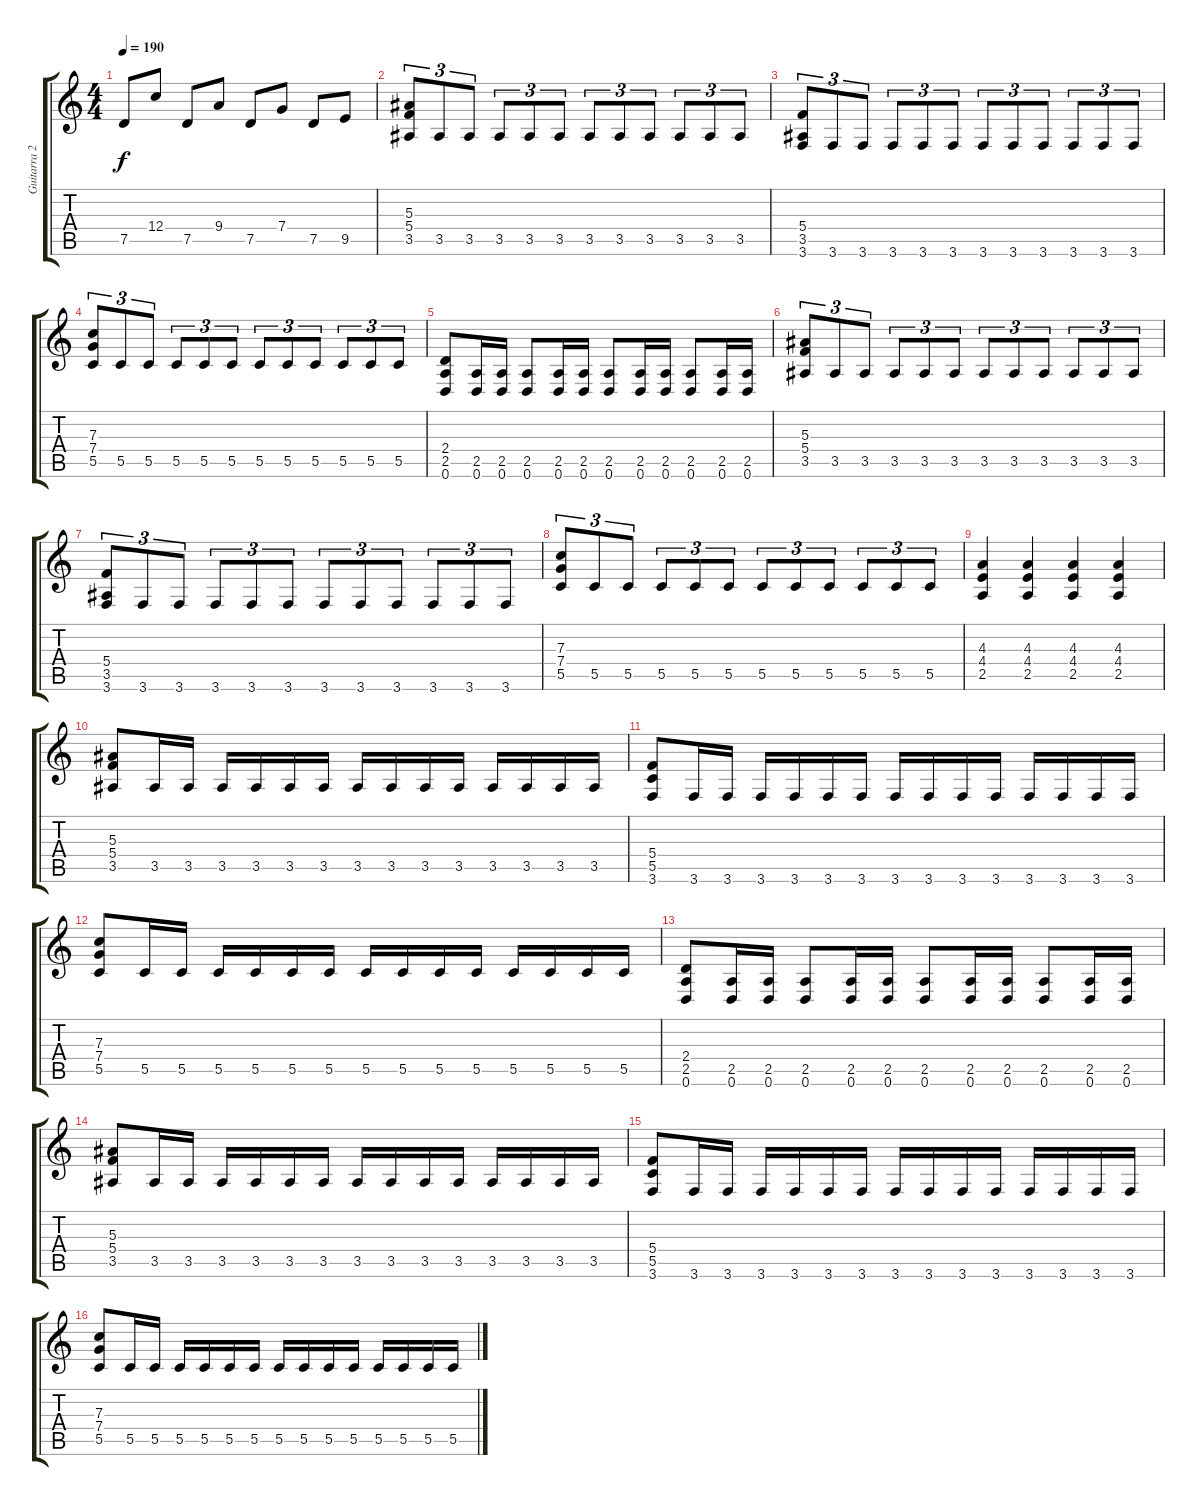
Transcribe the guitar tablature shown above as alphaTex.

\track ("Guitarra 2" "Guitarra 2") {instrument distortionguitar}
\staff {score tabs}
\tuning (D4 A3 F3 C3 G2 D2) {hide}
\ts (4 4)
\tempo 190
\clef g2
\ks c
7.5.8{dy f} 12.4.8 7.5.8 9.4.8 7.5.8 7.4.8 7.5.8 9.5.8 |
(5.3 5.4 3.5).8{tu (3 2)} 3.5.8{tu (3 2)} 3.5.8{tu (3 2)} 3.5.8{tu (3 2)} 3.5.8{tu (3 2)} 3.5.8{tu (3 2)} 3.5.8{tu (3 2)} 3.5.8{tu (3 2)} 3.5.8{tu (3 2)} 3.5.8{tu (3 2)} 3.5.8{tu (3 2)} 3.5.8{tu (3 2)} |
(5.4 3.5 3.6).8{tu (3 2)} 3.6.8{tu (3 2)} 3.6.8{tu (3 2)} 3.6.8{tu (3 2)} 3.6.8{tu (3 2)} 3.6.8{tu (3 2)} 3.6.8{tu (3 2)} 3.6.8{tu (3 2)} 3.6.8{tu (3 2)} 3.6.8{tu (3 2)} 3.6.8{tu (3 2)} 3.6.8{tu (3 2)} |
(7.3 7.4 5.5).8{tu (3 2)} 5.5.8{tu (3 2)} 5.5.8{tu (3 2)} 5.5.8{tu (3 2)} 5.5.8{tu (3 2)} 5.5.8{tu (3 2)} 5.5.8{tu (3 2)} 5.5.8{tu (3 2)} 5.5.8{tu (3 2)} 5.5.8{tu (3 2)} 5.5.8{tu (3 2)} 5.5.8{tu (3 2)} |
(2.4 2.5 0.6).8 (2.5 0.6).16 (2.5 0.6).16 (2.5 0.6).8 (2.5 0.6).16 (2.5 0.6).16 (2.5 0.6).8 (2.5 0.6).16 (2.5 0.6).16 (2.5 0.6).8 (2.5 0.6).16 (2.5 0.6).16 |
(5.3 5.4 3.5).8{tu (3 2)} 3.5.8{tu (3 2)} 3.5.8{tu (3 2)} 3.5.8{tu (3 2)} 3.5.8{tu (3 2)} 3.5.8{tu (3 2)} 3.5.8{tu (3 2)} 3.5.8{tu (3 2)} 3.5.8{tu (3 2)} 3.5.8{tu (3 2)} 3.5.8{tu (3 2)} 3.5.8{tu (3 2)} |
(5.4 3.5 3.6).8{tu (3 2)} 3.6.8{tu (3 2)} 3.6.8{tu (3 2)} 3.6.8{tu (3 2)} 3.6.8{tu (3 2)} 3.6.8{tu (3 2)} 3.6.8{tu (3 2)} 3.6.8{tu (3 2)} 3.6.8{tu (3 2)} 3.6.8{tu (3 2)} 3.6.8{tu (3 2)} 3.6.8{tu (3 2)} |
(7.3 7.4 5.5).8{tu (3 2)} 5.5.8{tu (3 2)} 5.5.8{tu (3 2)} 5.5.8{tu (3 2)} 5.5.8{tu (3 2)} 5.5.8{tu (3 2)} 5.5.8{tu (3 2)} 5.5.8{tu (3 2)} 5.5.8{tu (3 2)} 5.5.8{tu (3 2)} 5.5.8{tu (3 2)} 5.5.8{tu (3 2)} |
(4.3 4.4 2.5).4 (4.3 4.4 2.5).4 (4.3 4.4 2.5).4 (4.3 4.4 2.5).4 |
(5.3 5.4 3.5).8 3.5.16 3.5.16 3.5.16 3.5.16 3.5.16 3.5.16 3.5.16 3.5.16 3.5.16 3.5.16 3.5.16 3.5.16 3.5.16 3.5.16 |
(5.4 5.5 3.6).8 3.6.16 3.6.16 3.6.16 3.6.16 3.6.16 3.6.16 3.6.16 3.6.16 3.6.16 3.6.16 3.6.16 3.6.16 3.6.16 3.6.16 |
(7.3 7.4 5.5).8 5.5.16 5.5.16 5.5.16 5.5.16 5.5.16 5.5.16 5.5.16 5.5.16 5.5.16 5.5.16 5.5.16 5.5.16 5.5.16 5.5.16 |
(2.4 2.5 0.6).8 (2.5 0.6).16 (2.5 0.6).16 (2.5 0.6).8 (2.5 0.6).16 (2.5 0.6).16 (2.5 0.6).8 (2.5 0.6).16 (2.5 0.6).16 (2.5 0.6).8 (2.5 0.6).16 (2.5 0.6).16 |
(5.3 5.4 3.5).8 3.5.16 3.5.16 3.5.16 3.5.16 3.5.16 3.5.16 3.5.16 3.5.16 3.5.16 3.5.16 3.5.16 3.5.16 3.5.16 3.5.16 |
(5.4 5.5 3.6).8 3.6.16 3.6.16 3.6.16 3.6.16 3.6.16 3.6.16 3.6.16 3.6.16 3.6.16 3.6.16 3.6.16 3.6.16 3.6.16 3.6.16 |
(7.3 7.4 5.5).8 5.5.16 5.5.16 5.5.16 5.5.16 5.5.16 5.5.16 5.5.16 5.5.16 5.5.16 5.5.16 5.5.16 5.5.16 5.5.16 5.5.16
